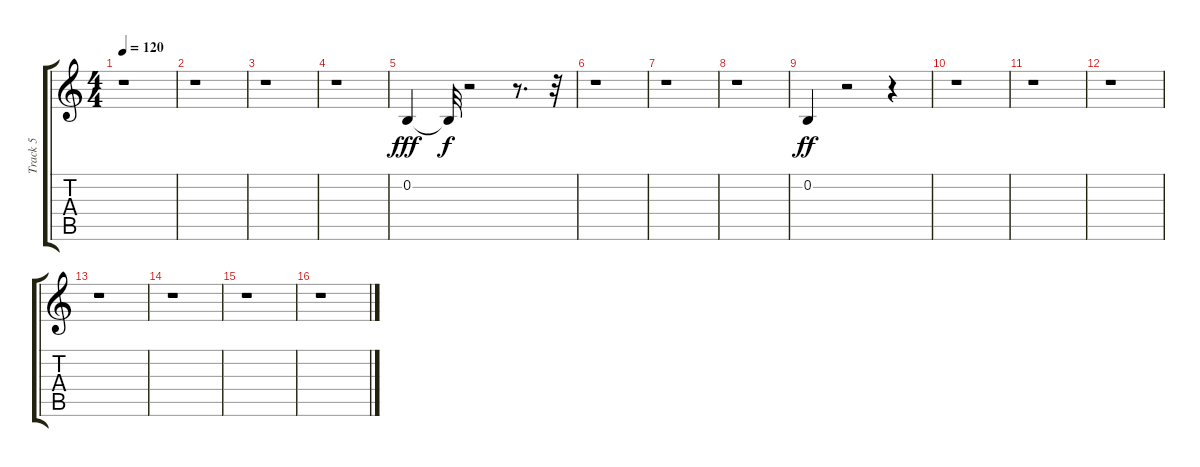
\track ("Track 5" "Track 5") {instrument synthdrum}
\staff {score tabs}
\tuning (E4 B3 G3 D3 A2 E2) {hide}
\ts (4 4)
\tempo 120
\clef g2
\ks c
r.1{dy fff} |
r.1 |
r.1 |
r.1 |
0.2.4 0.2{t}.32{dy f} r.2 r.8{d} r.32 |
r.1 |
r.1 |
r.1 |
0.2.4{dy ff} r.2 r.4 |
r.1 |
r.1 |
r.1 |
r.1 |
r.1 |
r.1 |
r.1
